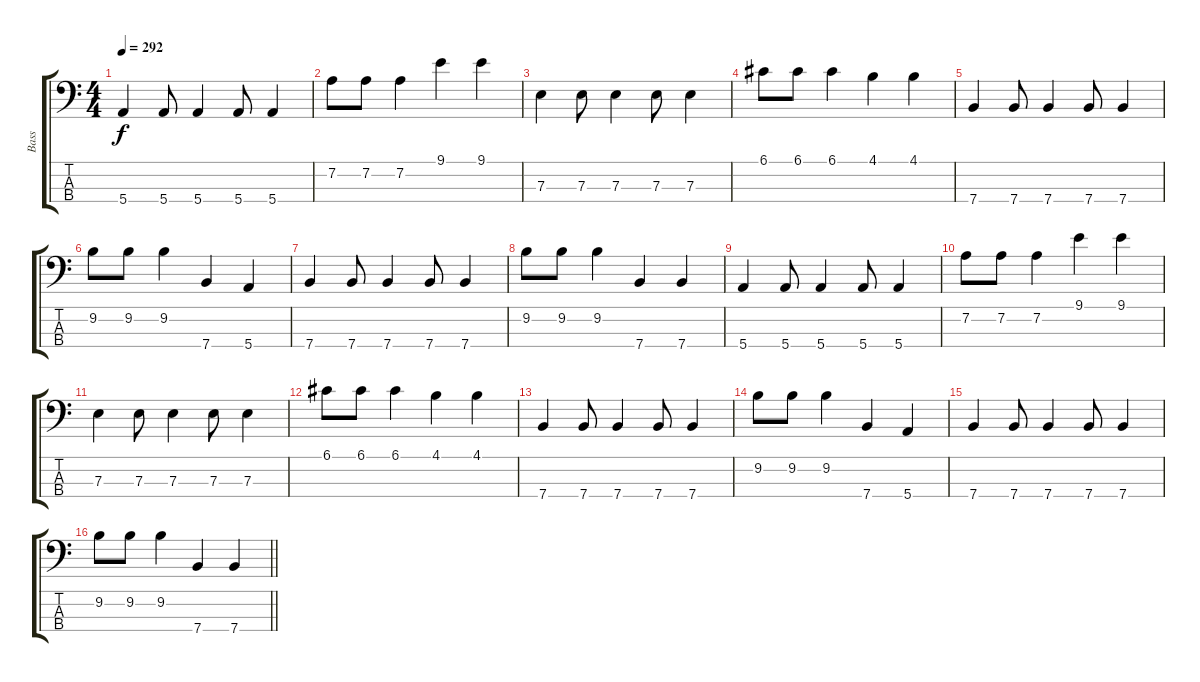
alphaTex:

\track ("Bass" "Bass") {instrument electricbasspick}
\staff {score tabs}
\tuning (G2 D2 A1 E1) {hide}
\ts (4 4)
\tempo 292
\clef f4
\ks c
5.4.4{dy f} 5.4.8 5.4.4 5.4.8 5.4.4 |
7.2.8 7.2.8 7.2.4 9.1.4 9.1.4 |
7.3.4 7.3.8 7.3.4 7.3.8 7.3.4 |
6.1.8 6.1.8 6.1.4 4.1.4 4.1.4 |
7.4.4 7.4.8 7.4.4 7.4.8 7.4.4 |
9.2.8 9.2.8 9.2.4 7.4.4 5.4.4 |
7.4.4 7.4.8 7.4.4 7.4.8 7.4.4 |
9.2.8 9.2.8 9.2.4 7.4.4 7.4.4 |
5.4.4 5.4.8 5.4.4 5.4.8 5.4.4 |
7.2.8 7.2.8 7.2.4 9.1.4 9.1.4 |
7.3.4 7.3.8 7.3.4 7.3.8 7.3.4 |
6.1.8 6.1.8 6.1.4 4.1.4 4.1.4 |
7.4.4 7.4.8 7.4.4 7.4.8 7.4.4 |
9.2.8 9.2.8 9.2.4 7.4.4 5.4.4 |
7.4.4 7.4.8 7.4.4 7.4.8 7.4.4 |
\barLineRight lightlight
9.2.8 9.2.8 9.2.4 7.4.4 7.4.4
